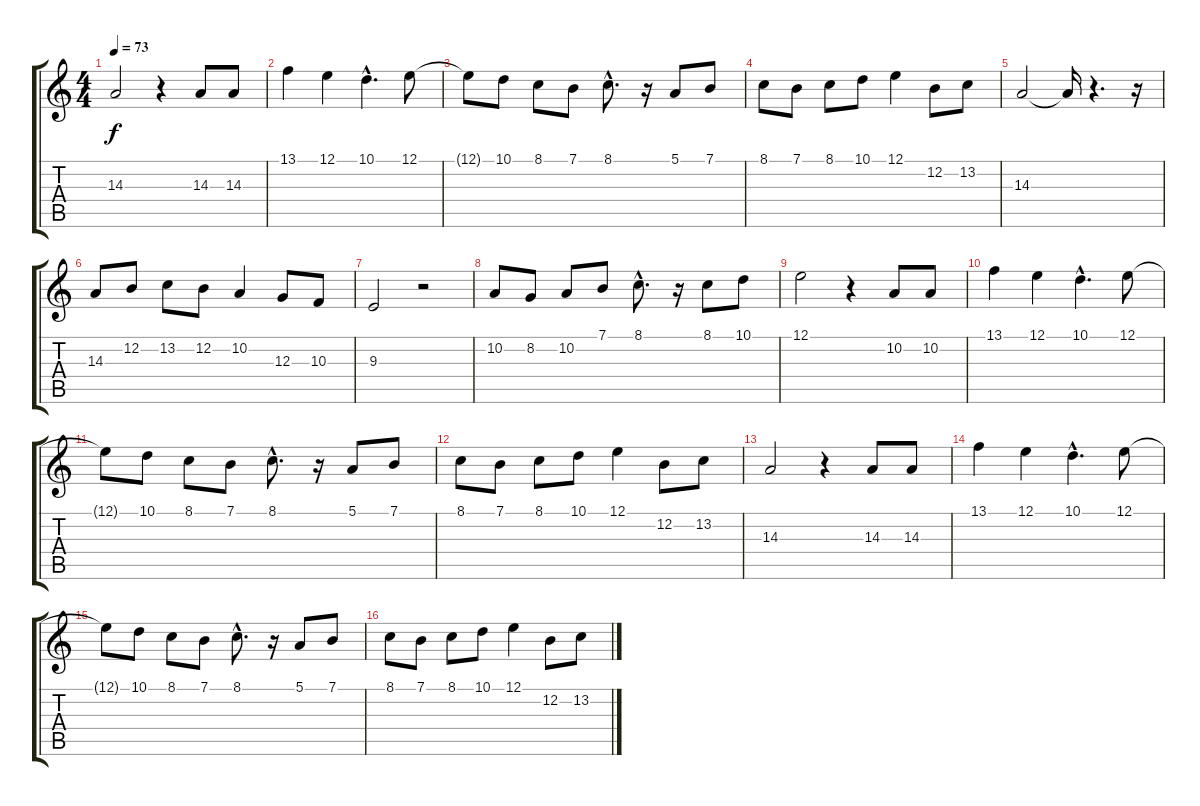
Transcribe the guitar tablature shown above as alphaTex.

\track "" {instrument synthvoice}
\staff {score tabs}
\tuning (E4 B3 G3 D3 A2 E2) {hide}
\ts (4 4)
\tempo 73
\clef g2
\ks c
14.3.2{dy f} r.4 14.3.8 14.3.8 |
13.1.4 12.1.4 10.1{hac}.4{d} 12.1.8 |
12.1{t}.8 10.1.8 8.1.8 7.1.8 8.1{hac}.8{d} r.16 5.1.8 7.1.8 |
8.1.8 7.1.8 8.1.8 10.1.8 12.1.4 12.2.8 13.2.8 |
14.3.2 14.3{t}.16 r.4{d} r.16 |
14.3.8 12.2.8 13.2.8 12.2.8 10.2.4 12.3.8 10.3.8 |
9.3.2 r.2 |
10.2.8 8.2.8 10.2.8 7.1.8 8.1{hac}.8{d} r.16 8.1.8 10.1.8 |
12.1.2 r.4 10.2.8 10.2.8 |
13.1.4 12.1.4 10.1{hac}.4{d} 12.1.8 |
12.1{t}.8 10.1.8 8.1.8 7.1.8 8.1{hac}.8{d} r.16 5.1.8 7.1.8 |
8.1.8 7.1.8 8.1.8 10.1.8 12.1.4 12.2.8 13.2.8 |
14.3.2 r.4 14.3.8 14.3.8 |
13.1.4 12.1.4 10.1{hac}.4{d} 12.1.8 |
12.1{t}.8 10.1.8 8.1.8 7.1.8 8.1{hac}.8{d} r.16 5.1.8 7.1.8 |
8.1.8 7.1.8 8.1.8 10.1.8 12.1.4 12.2.8 13.2.8
